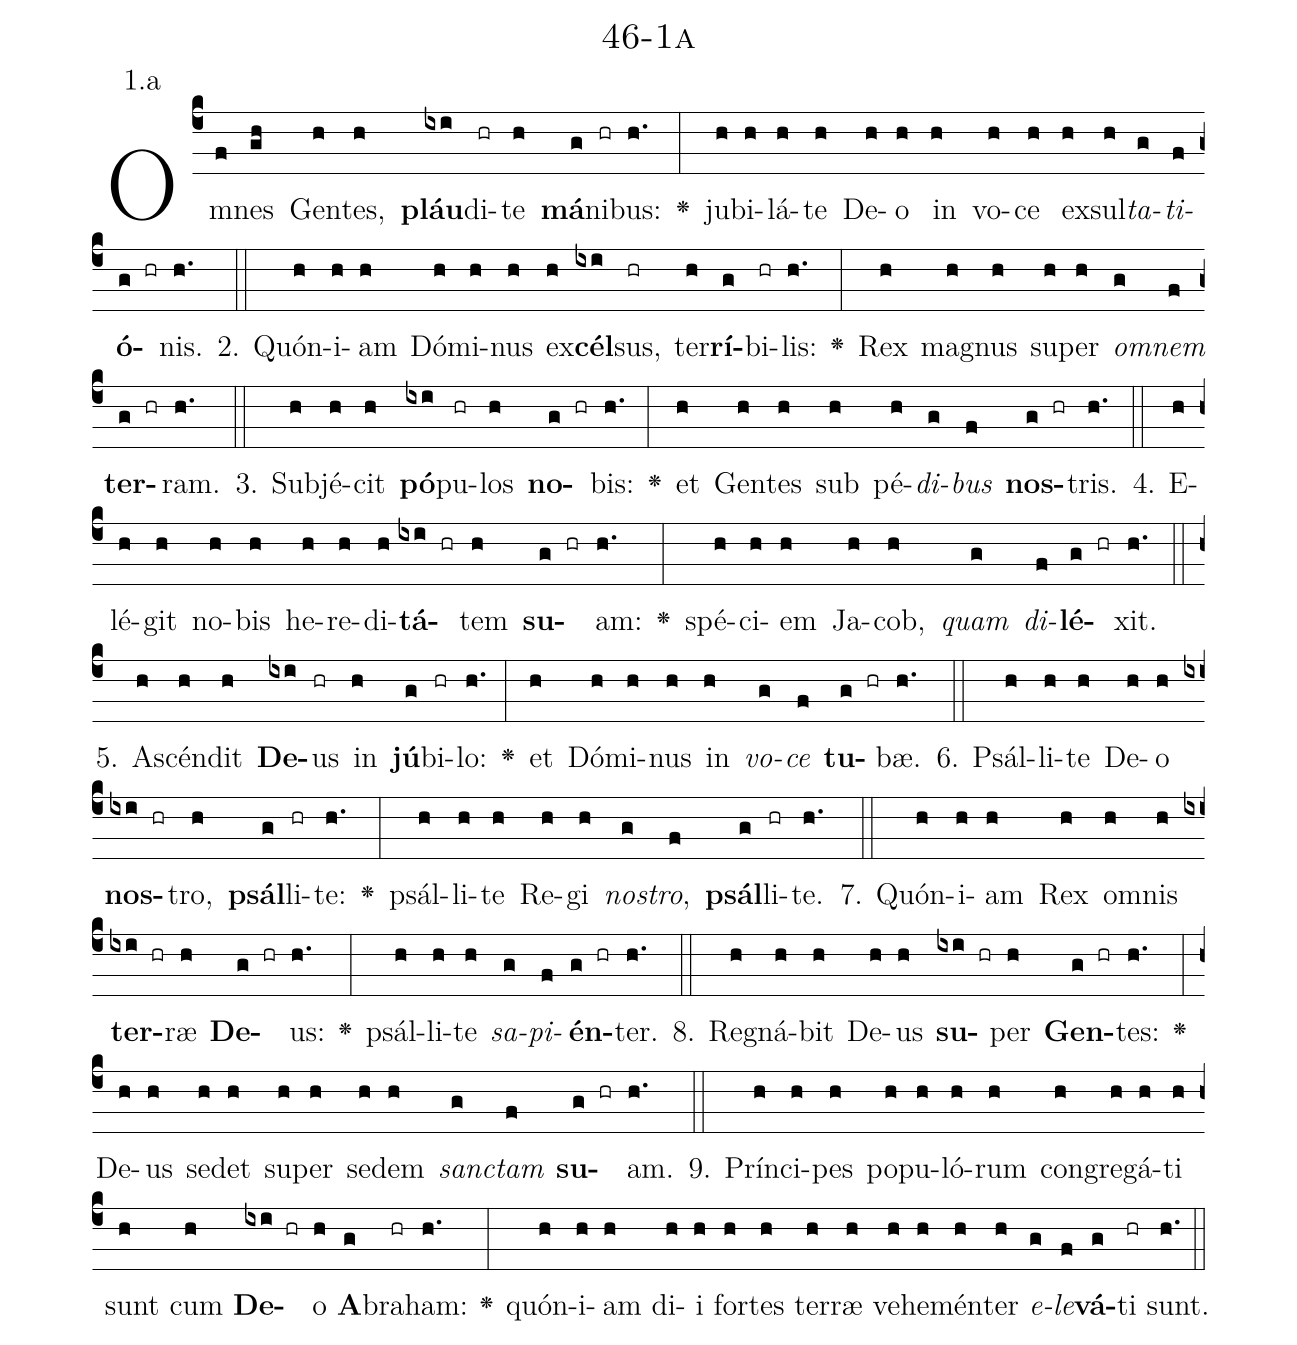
name: 46-1a;
annotation: 1.a;
%%
(c4)Om(f)nes(gh) Gen(h)tes,(h) <b>pláu</b>(ixi)di(hr)te(h) <b>má</b>(g)ni(hr)bus:(h.) <v>\greheightstar</v>(:) ju(h)bi(h)lá(h)te(h) De(h)o(h) in(h) vo(h)ce(h) ex(h)sul(h)<i>ta</i>(g)<i>ti</i>(f)<b>ó</b>(g hr)nis.(h.) (::)
2. Quón(h)i(h)am(h) Dó(h)mi(h)nus(h) ex(h)<b>cél</b>(ixi)sus,(hr) ter(h)<b>rí</b>(g)bi(hr)lis:(h.) <v>\greheightstar</v>(:) Rex(h) ma(h)gnus(h) su(h)per(h) <i>om</i>(g)<i>nem</i>(f) <b>ter</b>(g hr)ram.(h.) (::)
3. Sub(h)jé(h)cit(h) <b>pó</b>(ixi)pu(hr)los(h) <b>no</b>(g hr)bis:(h.) <v>\greheightstar</v>(:) et(h) Gen(h)tes(h) sub(h) pé(h)<i>di</i>(g)<i>bus</i>(f) <b>nos</b>(g hr)tris.(h.) (::)
4. E(h)lé(h)git(h) no(h)bis(h) he(h)re(h)di(h)<b>tá</b>(ixi hr)tem(h) <b>su</b>(g hr)am:(h.) <v>\greheightstar</v>(:) spé(h)ci(h)em(h) Ja(h)cob,(h) <i>quam</i>(g) <i>di</i>(f)<b>lé</b>(g hr)xit.(h.) (::)
5. A(h)scén(h)dit(h) <b>De</b>(ixi)us(hr) in(h) <b>jú</b>(g)bi(hr)lo:(h.) <v>\greheightstar</v>(:) et(h) Dó(h)mi(h)nus(h) in(h) <i>vo</i>(g)<i>ce</i>(f) <b>tu</b>(g hr)bæ.(h.) (::)
6. Psál(h)li(h)te(h) De(h)o(h) <b>nos</b>(ixi hr)tro,(h) <b>psál</b>(g)li(hr)te:(h.) <v>\greheightstar</v>(:) psál(h)li(h)te(h) Re(h)gi(h) <i>nos</i>(g)<i>tro</i>,(f) <b>psál</b>(g)li(hr)te.(h.) (::)
7. Quón(h)i(h)am(h) Rex(h) om(h)nis(h) <b>ter</b>(ixi hr)ræ(h) <b>De</b>(g hr)us:(h.) <v>\greheightstar</v>(:) psál(h)li(h)te(h) <i>sa</i>(g)<i>pi</i>(f)<b>én</b>(g hr)ter.(h.) (::)
8. Re(h)gná(h)bit(h) De(h)us(h) <b>su</b>(ixi hr)per(h) <b>Gen</b>(g hr)tes:(h.) <v>\greheightstar</v>(:) De(h)us(h) se(h)det(h) su(h)per(h) se(h)dem(h) <i>sanc</i>(g)<i>tam</i>(f) <b>su</b>(g hr)am.(h.) (::)
9. Prín(h)ci(h)pes(h) po(h)pu(h)ló(h)rum(h) con(h)gre(h)gá(h)ti(h) sunt(h) cum(h) <b>De</b>(ixi hr)o(h) <b>A</b>(g)bra(hr)ham:(h.) <v>\greheightstar</v>(:) quón(h)i(h)am(h) di(h)i(h) for(h)tes(h) ter(h)ræ(h) ve(h)he(h)mén(h)ter(h) <i>e</i>(g)<i>le</i>(f)<b>vá</b>(g)ti(hr) sunt.(h.) (::)
